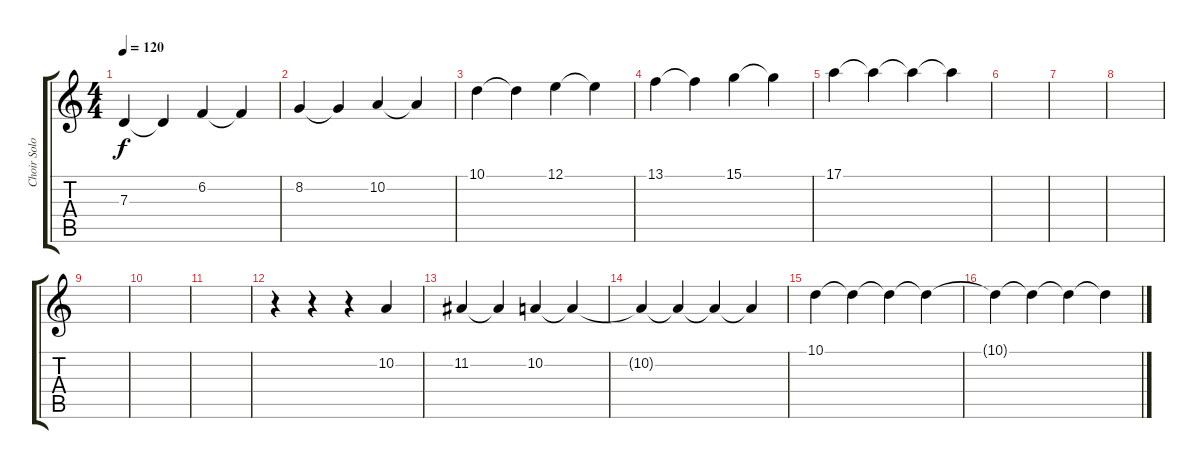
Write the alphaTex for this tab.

\track ("Choir Soloist" "Choir Solo") {instrument synthvoice}
\staff {score tabs}
\tuning (E4 B3 G3 D3 A2 E2) {hide}
\ts (4 4)
\tempo 120
\clef g2
\ks c
7.3.4{dy f} 7.3{t}.4 6.2.4 6.2{t}.4 |
8.2.4 8.2{t}.4 10.2.4 10.2{t}.4 |
10.1.4 10.1{t}.4 12.1.4 12.1{t}.4 |
13.1.4 13.1{t}.4 15.1.4 15.1{t}.4 |
17.1.4 17.1{t}.4 17.1{t}.4 17.1{t}.4 |
|
|
|
|
|
|
r.4 r.4 r.4 10.2.4 |
11.2.4 11.2{t}.4 10.2.4 10.2{t}.4 |
10.2{t}.4 10.2{t}.4 10.2{t}.4 10.2{t}.4 |
10.1.4 10.1{t}.4 10.1{t}.4 10.1{t}.4 |
10.1{t}.4 10.1{t}.4 10.1{t}.4 10.1{t}.4
